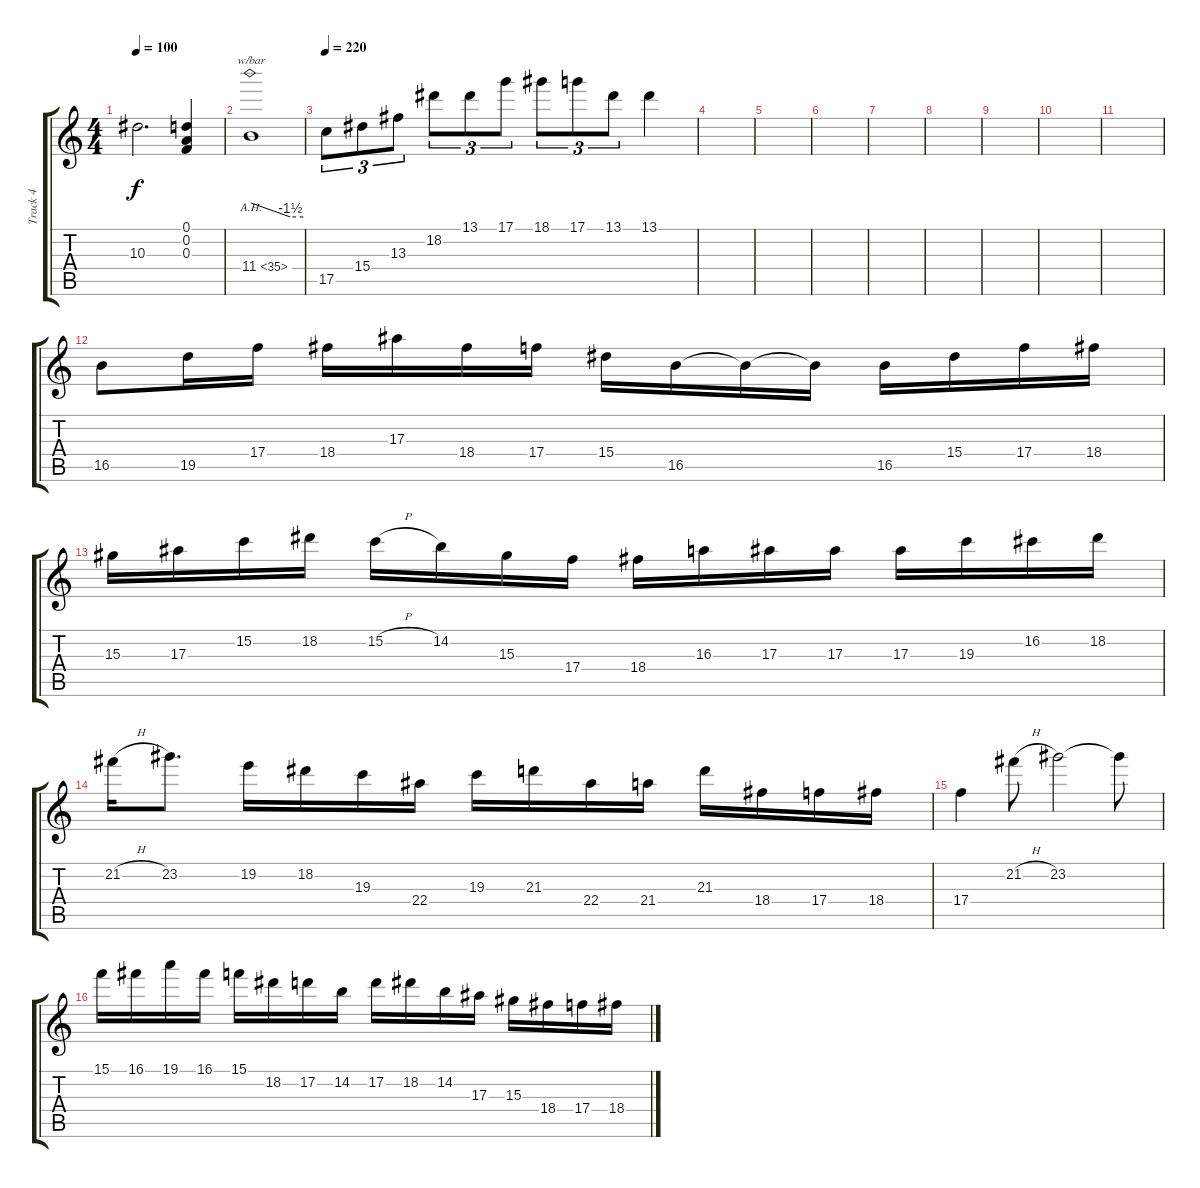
\track ("Track 4" "Track 4") {instrument distortionguitar}
\staff {score tabs}
\tuning (D4 A3 F3 C3 G2 D2) {hide}
\ts (4 4)
\tempo 100
\clef g2
\ks c
10.3{t}.2{d dy f} (0.1 0.2 0.3).4 |
11.4{ah 24}.1{tbe (custom default 0 0 45 -6 60 -6)} |
\tempo 220
17.5.8{tu (3 2)} 15.4.8{tu (3 2)} 13.3.8{tu (3 2)} 18.2.8{tu (3 2)} 13.1.8{tu (3 2)} 17.1.8{tu (3 2)} 18.1.8{tu (3 2)} 17.1.8{tu (3 2)} 13.1.8{tu (3 2)} 13.1.4 |
|
|
|
|
|
|
|
|
16.5.8 19.5.16 17.4.16 18.4.16 17.3.16 18.4.16 17.4.16 15.4.16 16.5.16 16.5{t}.16 16.5{t}.16 16.5.16 15.4.16 17.4.16 18.4.16 |
15.3.16 17.3.16 15.2.16 18.2.16 15.2{h}.16 14.2.16 15.3.16 17.4.16 18.4.16 16.3.16 17.3.16 17.3.16 17.3.16 19.3.16 16.2.16 18.2.16 |
21.2{h}.16 23.2.8{d} 19.2.16 18.2.16 19.3.16 22.4.16 19.3.16 21.3.16 22.4.16 21.4.16 21.3.16 18.4.16 17.4.16 18.4.16 |
17.4.4 21.2{h}.8 23.2.2 23.2{t}.8 |
15.1.16 16.1.16 19.1.16 16.1.16 15.1.16 18.2.16 17.2.16 14.2.16 17.2.16 18.2.16 14.2.16 17.3.16 15.3.16 18.4.16 17.4.16 18.4.16
